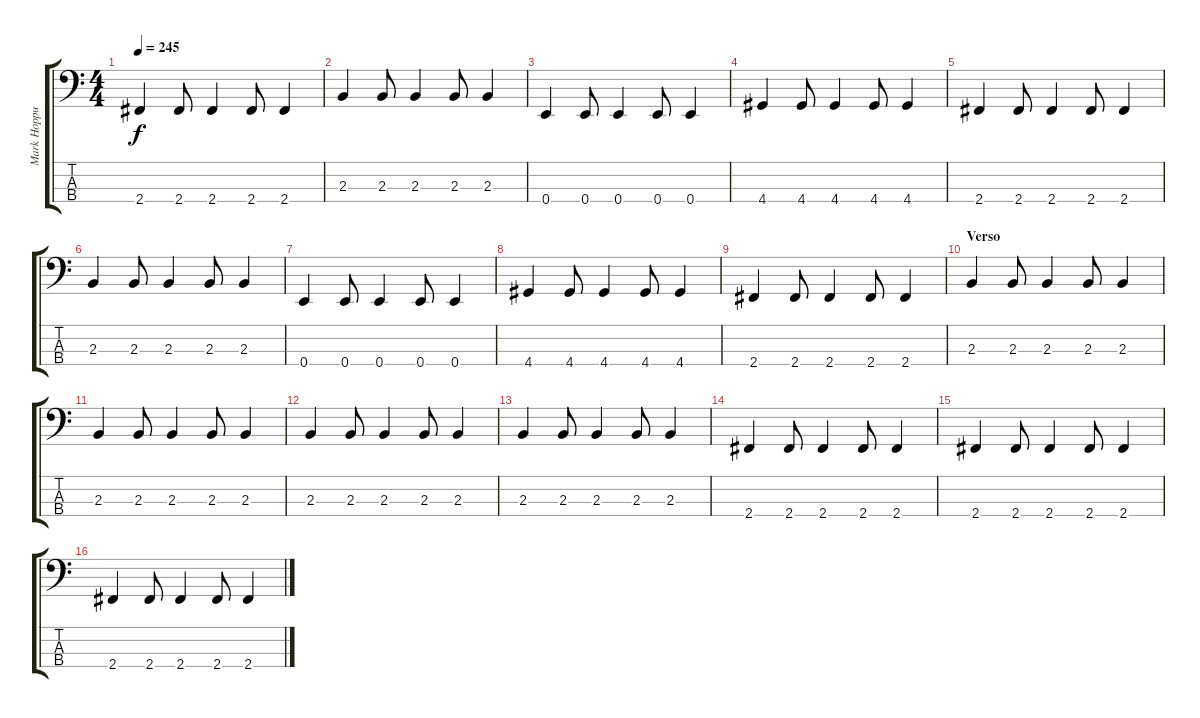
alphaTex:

\track ("Mark Hoppus - Bajo" "Mark Hoppu") {instrument electricbasspick}
\staff {score tabs}
\tuning (G2 D2 A1 E1) {hide}
\ts (4 4)
\tempo 245
\clef f4
\ks c
2.4.4{dy f} 2.4.8 2.4.4 2.4.8 2.4.4 |
2.3.4 2.3.8 2.3.4 2.3.8 2.3.4 |
0.4.4 0.4.8 0.4.4 0.4.8 0.4.4 |
4.4.4 4.4.8 4.4.4 4.4.8 4.4.4 |
2.4.4 2.4.8 2.4.4 2.4.8 2.4.4 |
2.3.4 2.3.8 2.3.4 2.3.8 2.3.4 |
0.4.4 0.4.8 0.4.4 0.4.8 0.4.4 |
4.4.4 4.4.8 4.4.4 4.4.8 4.4.4 |
2.4.4 2.4.8 2.4.4 2.4.8 2.4.4 |
\section ("" "Verso")
2.3.4 2.3.8 2.3.4 2.3.8 2.3.4 |
2.3.4 2.3.8 2.3.4 2.3.8 2.3.4 |
2.3.4 2.3.8 2.3.4 2.3.8 2.3.4 |
2.3.4 2.3.8 2.3.4 2.3.8 2.3.4 |
2.4.4 2.4.8 2.4.4 2.4.8 2.4.4 |
2.4.4 2.4.8 2.4.4 2.4.8 2.4.4 |
2.4.4 2.4.8 2.4.4 2.4.8 2.4.4
